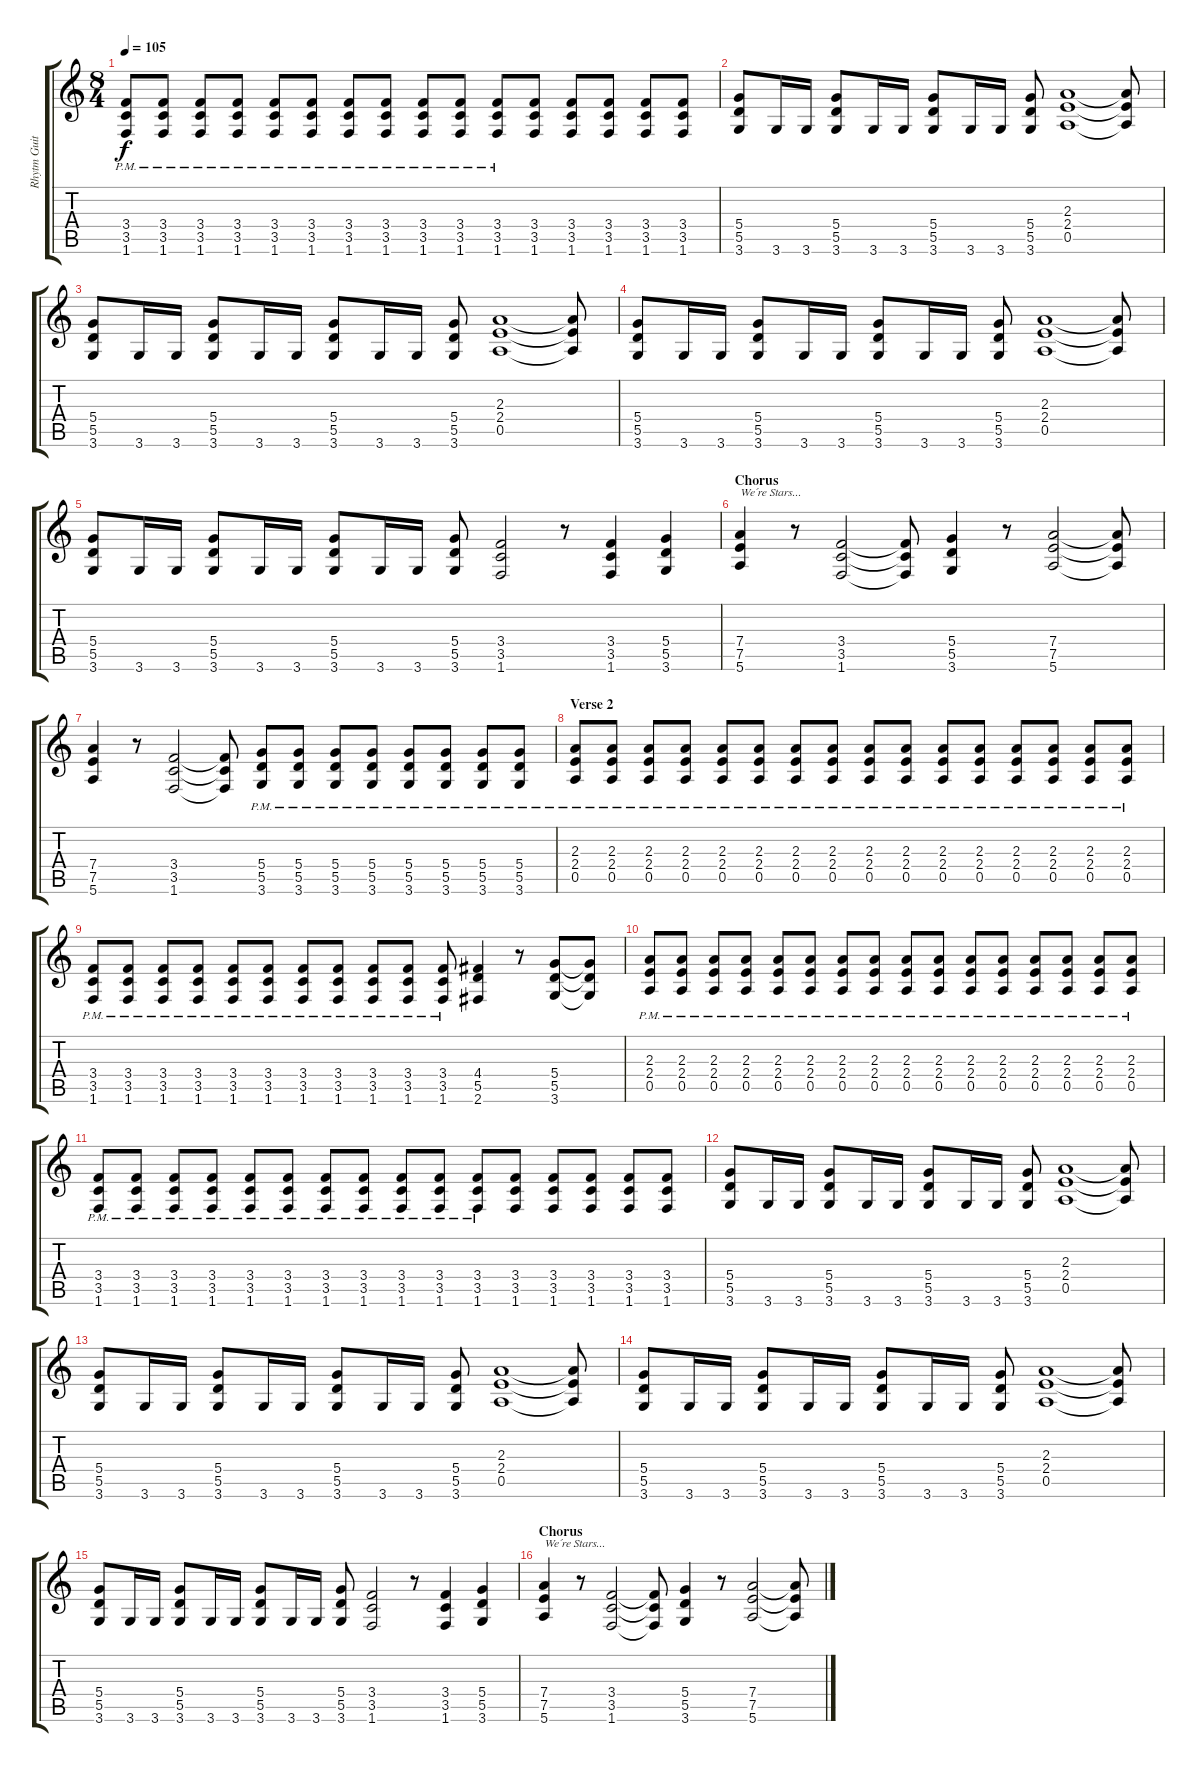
\track ("Rhytm Guitar 1" "Rhytm Guit") {instrument distortionguitar}
\staff {score tabs}
\tuning (E4 B3 G3 D3 A2 E2) {hide}
\ts (8 4)
\tempo 105
\clef g2
\ks c
(3.4{pm} 3.5{pm} 1.6{pm}).8{dy f} (3.4{pm} 3.5{pm} 1.6{pm}).8 (3.4{pm} 3.5{pm} 1.6{pm}).8 (3.4{pm} 3.5{pm} 1.6{pm}).8 (3.4{pm} 3.5{pm} 1.6{pm}).8 (3.4{pm} 3.5{pm} 1.6{pm}).8 (3.4{pm} 3.5{pm} 1.6{pm}).8 (3.4{pm} 3.5{pm} 1.6{pm}).8 (3.4{pm} 3.5{pm} 1.6{pm}).8 (3.4{pm} 3.5{pm} 1.6{pm}).8 (3.4{pm} 3.5{pm} 1.6{pm}).8 (3.4 3.5 1.6).8 (3.4 3.5 1.6).8 (3.4 3.5 1.6).8 (3.4 3.5 1.6).8 (3.4 3.5 1.6).8 |
(5.4 5.5 3.6).8 3.6.16 3.6.16 (5.4 5.5 3.6).8 3.6.16 3.6.16 (5.4 5.5 3.6).8 3.6.16 3.6.16 (5.4 5.5 3.6).8 (2.3 2.4 0.5).1 (2.3{t} 2.4{t} 0.5{t}).8 |
(5.4 5.5 3.6).8 3.6.16 3.6.16 (5.4 5.5 3.6).8 3.6.16 3.6.16 (5.4 5.5 3.6).8 3.6.16 3.6.16 (5.4 5.5 3.6).8 (2.3 2.4 0.5).1 (2.3{t} 2.4{t} 0.5{t}).8 |
(5.4 5.5 3.6).8 3.6.16 3.6.16 (5.4 5.5 3.6).8 3.6.16 3.6.16 (5.4 5.5 3.6).8 3.6.16 3.6.16 (5.4 5.5 3.6).8 (2.3 2.4 0.5).1 (2.3{t} 2.4{t} 0.5{t}).8 |
(5.4 5.5 3.6).8 3.6.16 3.6.16 (5.4 5.5 3.6).8 3.6.16 3.6.16 (5.4 5.5 3.6).8 3.6.16 3.6.16 (5.4 5.5 3.6).8 (3.4 3.5 1.6).2 r.8 (3.4 3.5 1.6).4 (5.4 5.5 3.6).4 |
\section ("" "Chorus")
(7.4 7.5 5.6).4{txt "We´re Stars..."} r.8 (3.4 3.5 1.6).2 (3.4{t} 3.5{t} 1.6{t}).8 (5.4 5.5 3.6).4 r.8 (7.4 7.5 5.6).2 (7.4{t} 7.5{t} 5.6{t}).8 |
(7.4 7.5 5.6).4 r.8 (3.4 3.5 1.6).2 (3.4{t} 3.5{t} 1.6{t}).8 (5.4{pm} 5.5{pm} 3.6{pm}).8 (5.4{pm} 5.5{pm} 3.6{pm}).8 (5.4{pm} 5.5{pm} 3.6{pm}).8 (5.4{pm} 5.5{pm} 3.6{pm}).8 (5.4{pm} 5.5{pm} 3.6{pm}).8 (5.4{pm} 5.5{pm} 3.6{pm}).8 (5.4{pm} 5.5{pm} 3.6{pm}).8 (5.4{pm} 5.5{pm} 3.6{pm}).8 |
\section ("" "Verse 2")
(2.3{pm} 2.4{pm} 0.5{pm}).8 (2.3{pm} 2.4{pm} 0.5{pm}).8 (2.3{pm} 2.4{pm} 0.5{pm}).8 (2.3{pm} 2.4{pm} 0.5{pm}).8 (2.3{pm} 2.4{pm} 0.5{pm}).8 (2.3{pm} 2.4{pm} 0.5{pm}).8 (2.3{pm} 2.4{pm} 0.5{pm}).8 (2.3{pm} 2.4{pm} 0.5{pm}).8 (2.3{pm} 2.4{pm} 0.5{pm}).8 (2.3{pm} 2.4{pm} 0.5{pm}).8 (2.3{pm} 2.4{pm} 0.5{pm}).8 (2.3{pm} 2.4{pm} 0.5{pm}).8 (2.3{pm} 2.4{pm} 0.5{pm}).8 (2.3{pm} 2.4{pm} 0.5{pm}).8 (2.3{pm} 2.4{pm} 0.5{pm}).8 (2.3{pm} 2.4{pm} 0.5{pm}).8 |
(3.4{pm} 3.5{pm} 1.6{pm}).8 (3.4{pm} 3.5{pm} 1.6{pm}).8 (3.4{pm} 3.5{pm} 1.6{pm}).8 (3.4{pm} 3.5{pm} 1.6{pm}).8 (3.4{pm} 3.5{pm} 1.6{pm}).8 (3.4{pm} 3.5{pm} 1.6{pm}).8 (3.4{pm} 3.5{pm} 1.6{pm}).8 (3.4{pm} 3.5{pm} 1.6{pm}).8 (3.4{pm} 3.5{pm} 1.6{pm}).8 (3.4{pm} 3.5{pm} 1.6{pm}).8 (3.4{pm} 3.5{pm} 1.6{pm}).8 (4.4 5.5 2.6).4 r.8 (5.4 5.5 3.6).8 (5.4{t} 5.5{t} 3.6{t}).8 |
(2.3{pm} 2.4{pm} 0.5{pm}).8 (2.3{pm} 2.4{pm} 0.5{pm}).8 (2.3{pm} 2.4{pm} 0.5{pm}).8 (2.3{pm} 2.4{pm} 0.5{pm}).8 (2.3{pm} 2.4{pm} 0.5{pm}).8 (2.3{pm} 2.4{pm} 0.5{pm}).8 (2.3{pm} 2.4{pm} 0.5{pm}).8 (2.3{pm} 2.4{pm} 0.5{pm}).8 (2.3{pm} 2.4{pm} 0.5{pm}).8 (2.3{pm} 2.4{pm} 0.5{pm}).8 (2.3{pm} 2.4{pm} 0.5{pm}).8 (2.3{pm} 2.4{pm} 0.5{pm}).8 (2.3{pm} 2.4{pm} 0.5{pm}).8 (2.3{pm} 2.4{pm} 0.5{pm}).8 (2.3{pm} 2.4{pm} 0.5{pm}).8 (2.3{pm} 2.4{pm} 0.5{pm}).8 |
(3.4{pm} 3.5{pm} 1.6{pm}).8 (3.4{pm} 3.5{pm} 1.6{pm}).8 (3.4{pm} 3.5{pm} 1.6{pm}).8 (3.4{pm} 3.5{pm} 1.6{pm}).8 (3.4{pm} 3.5{pm} 1.6{pm}).8 (3.4{pm} 3.5{pm} 1.6{pm}).8 (3.4{pm} 3.5{pm} 1.6{pm}).8 (3.4{pm} 3.5{pm} 1.6{pm}).8 (3.4{pm} 3.5{pm} 1.6{pm}).8 (3.4{pm} 3.5{pm} 1.6{pm}).8 (3.4{pm} 3.5{pm} 1.6{pm}).8 (3.4 3.5 1.6).8 (3.4 3.5 1.6).8 (3.4 3.5 1.6).8 (3.4 3.5 1.6).8 (3.4 3.5 1.6).8 |
(5.4 5.5 3.6).8 3.6.16 3.6.16 (5.4 5.5 3.6).8 3.6.16 3.6.16 (5.4 5.5 3.6).8 3.6.16 3.6.16 (5.4 5.5 3.6).8 (2.3 2.4 0.5).1 (2.3{t} 2.4{t} 0.5{t}).8 |
(5.4 5.5 3.6).8 3.6.16 3.6.16 (5.4 5.5 3.6).8 3.6.16 3.6.16 (5.4 5.5 3.6).8 3.6.16 3.6.16 (5.4 5.5 3.6).8 (2.3 2.4 0.5).1 (2.3{t} 2.4{t} 0.5{t}).8 |
(5.4 5.5 3.6).8 3.6.16 3.6.16 (5.4 5.5 3.6).8 3.6.16 3.6.16 (5.4 5.5 3.6).8 3.6.16 3.6.16 (5.4 5.5 3.6).8 (2.3 2.4 0.5).1 (2.3{t} 2.4{t} 0.5{t}).8 |
(5.4 5.5 3.6).8 3.6.16 3.6.16 (5.4 5.5 3.6).8 3.6.16 3.6.16 (5.4 5.5 3.6).8 3.6.16 3.6.16 (5.4 5.5 3.6).8 (3.4 3.5 1.6).2 r.8 (3.4 3.5 1.6).4 (5.4 5.5 3.6).4 |
\section ("" "Chorus")
(7.4 7.5 5.6).4{txt "We´re Stars..."} r.8 (3.4 3.5 1.6).2 (3.4{t} 3.5{t} 1.6{t}).8 (5.4 5.5 3.6).4 r.8 (7.4 7.5 5.6).2 (7.4{t} 7.5{t} 5.6{t}).8
